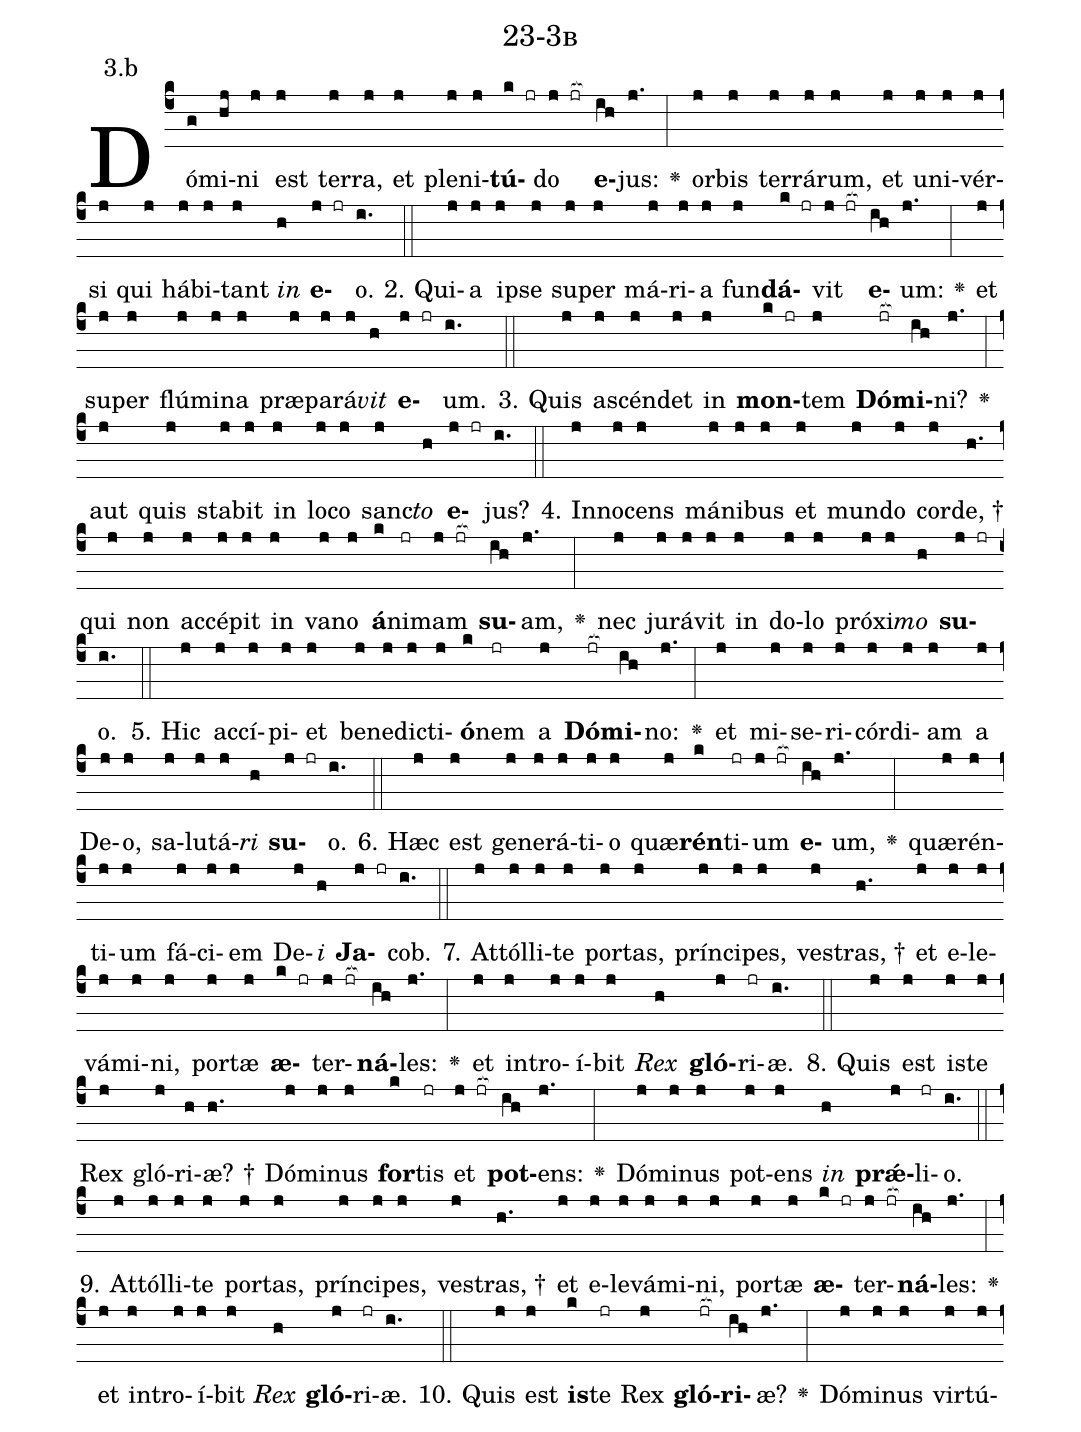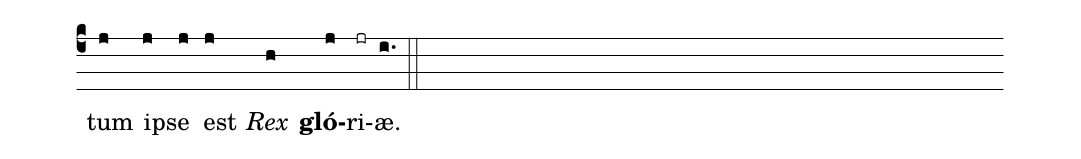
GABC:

name: 23-3b;
annotation: 3.b;
%%
(c4)Dó(g)mi(hj)ni(j) est(j) ter(j)ra,(j) et(j) ple(j)ni(j)<b>tú</b>(k jr)do(j jr[ocb:1{]) <b>e</b>(ih[ocb:0}])jus:(j.) <v>\greheightstar</v>(:) or(j)bis(j) ter(j)rá(j)rum,(j) et(j) u(j)ni(j)vér(j)si(j) qui(j) há(j)bi(j)tant(j) <i>in</i>(h) <b>e</b>(j jr)o.(i.) (::)
2. Qui(j)a(j) ip(j)se(j) su(j)per(j) má(j)ri(j)a(j) fun(j)<b>dá</b>(k jr)vit(j jr[ocb:1{]) <b>e</b>(ih[ocb:0}])um:(j.) <v>\greheightstar</v>(:) et(j) su(j)per(j) flú(j)mi(j)na(j) præ(j)pa(j)rá(j)<i>vit</i>(h) <b>e</b>(j jr)um.(i.) (::)
3. Quis(j) a(j)scén(j)det(j) in(j) <b>mon</b>(k jr)tem(j) <b>Dó</b>(jr[ocb:1{])<b>mi</b>(ih[ocb:0}])ni?(j.) <v>\greheightstar</v>(:) aut(j) quis(j) sta(j)bit(j) in(j) lo(j)co(j) sanc(j)<i>to</i>(h) <b>e</b>(j jr)jus?(i.) (::)
4. In(j)no(j)cens(j) má(j)ni(j)bus(j) et(j) mun(j)do(j) cor(j)de, †(h.) qui(j) non(j) ac(j)cé(j)pit(j) in(j) va(j)no(j) <b>á</b>(k)ni(jr)mam(j jr[ocb:1{]) <b>su</b>(ih[ocb:0}])am,(j.) <v>\greheightstar</v>(:) nec(j) ju(j)rá(j)vit(j) in(j) do(j)lo(j) pró(j)xi(j)<i>mo</i>(h) <b>su</b>(j jr)o.(i.) (::)
5. Hic(j) ac(j)cí(j)pi(j)et(j) be(j)ne(j)dic(j)ti(j)<b>ó</b>(k)nem(jr) a(j) <b>Dó</b>(jr[ocb:1{])<b>mi</b>(ih[ocb:0}])no:(j.) <v>\greheightstar</v>(:) et(j) mi(j)se(j)ri(j)cór(j)di(j)am(j) a(j) De(j)o,(j) sa(j)lu(j)tá(j)<i>ri</i>(h) <b>su</b>(j jr)o.(i.) (::)
6. Hæc(j) est(j) ge(j)ne(j)rá(j)ti(j)o(j) quæ(j)<b>rén</b>(k)ti(jr)um(j jr[ocb:1{]) <b>e</b>(ih[ocb:0}])um,(j.) <v>\greheightstar</v>(:) quæ(j)rén(j)ti(j)um(j) fá(j)ci(j)em(j) De(j)<i>i</i>(h) <b>Ja</b>(j jr)cob.(i.) (::)
7. At(j)tól(j)li(j)te(j) por(j)tas,(j) prín(j)ci(j)pes,(j) ves(j)tras, †(h.) et(j) e(j)le(j)vá(j)mi(j)ni,(j) por(j)tæ(j) <b>æ</b>(k jr)ter(j jr[ocb:1{])<b>ná</b>(ih[ocb:0}])les:(j.) <v>\greheightstar</v>(:) et(j) in(j)tro(j)í(j)bit(j) <i>Rex</i>(h) <b>gló</b>(j)ri(jr)æ.(i.) (::)
8. Quis(j) est(j) is(j)te(j) Rex(j) gló(j)ri(h)æ? †(h.) Dó(j)mi(j)nus(j) <b>for</b>(k)tis(jr) et(j jr[ocb:1{]) <b>pot</b>(ih[ocb:0}])ens:(j.) <v>\greheightstar</v>(:) Dó(j)mi(j)nus(j) pot(j)ens(j) <i>in</i>(h) <b>prǽ</b>(j)li(jr)o.(i.) (::)
9. At(j)tól(j)li(j)te(j) por(j)tas,(j) prín(j)ci(j)pes,(j) ves(j)tras, †(h.) et(j) e(j)le(j)vá(j)mi(j)ni,(j) por(j)tæ(j) <b>æ</b>(k jr)ter(j jr[ocb:1{])<b>ná</b>(ih[ocb:0}])les:(j.) <v>\greheightstar</v>(:) et(j) in(j)tro(j)í(j)bit(j) <i>Rex</i>(h) <b>gló</b>(j)ri(jr)æ.(i.) (::)
10. Quis(j) est(j) <b>is</b>(k)te(jr) Rex(j) <b>gló</b>(jr[ocb:1{])<b>ri</b>(ih[ocb:0}])æ?(j.) <v>\greheightstar</v>(:) Dó(j)mi(j)nus(j) vir(j)tú(j)tum(j) ip(j)se(j) est(j) <i>Rex</i>(h) <b>gló</b>(j)ri(jr)æ.(i.) (::)
